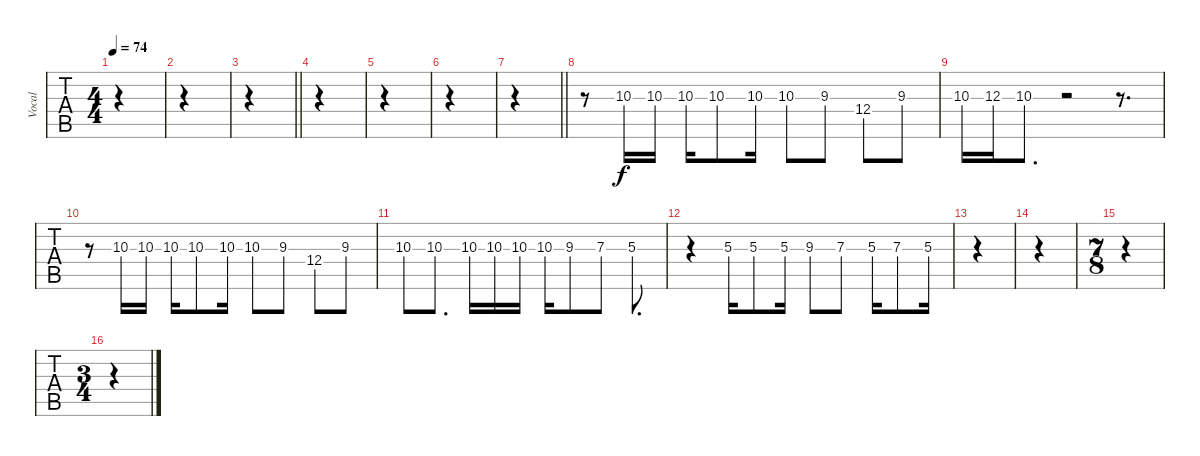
\track ("Vocal" "Vocal") {instrument lead2sawtooth}
\staff {tabs}
\tuning (E4 B3 G3 D3 A2 E2) {hide}
\ts (4 4)
\tempo 74
\clef g2
\ks c
|
|
\barLineRight lightlight
|
|
|
|
\barLineRight lightlight
|
r.8 10.3.16 10.3.16 10.3.16 10.3.8 10.3.16 10.3.8 9.3.8 12.4.8 9.3.8 |
10.3.16 12.3.16 10.3.8{d} r.2 r.8{d} |
r.8 10.3.16 10.3.16 10.3.16 10.3.8 10.3.16 10.3.8 9.3.8 12.4.8 9.3.8 |
10.3.8 10.3.8{d} 10.3.16 10.3.16 10.3.16 10.3.16 9.3.8 7.3.8 5.3.8{d} |
r.4 5.3.16 5.3.8 5.3.16 9.3.8 7.3.8 5.3.16 7.3.8 5.3.16 |
|
|
\ts (7 8)
|
\ts (3 4)
